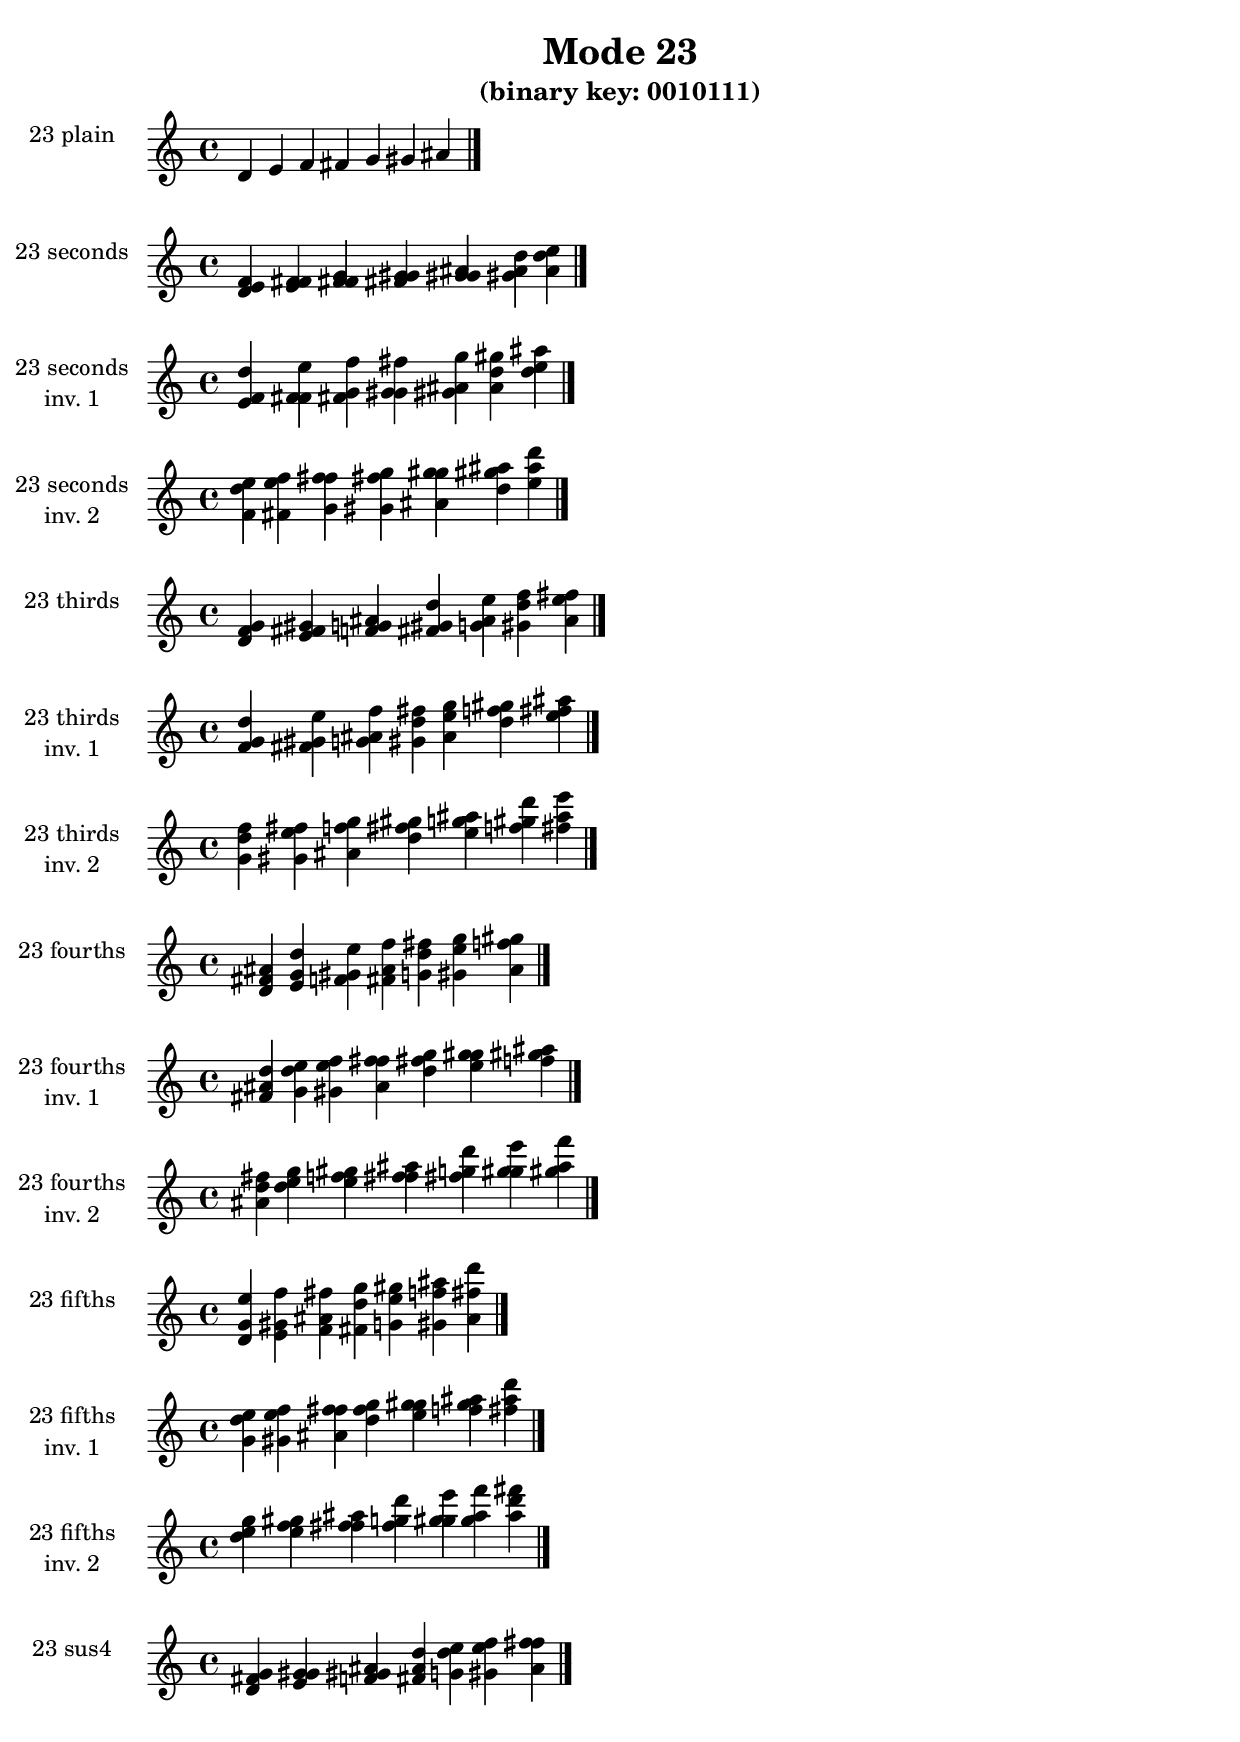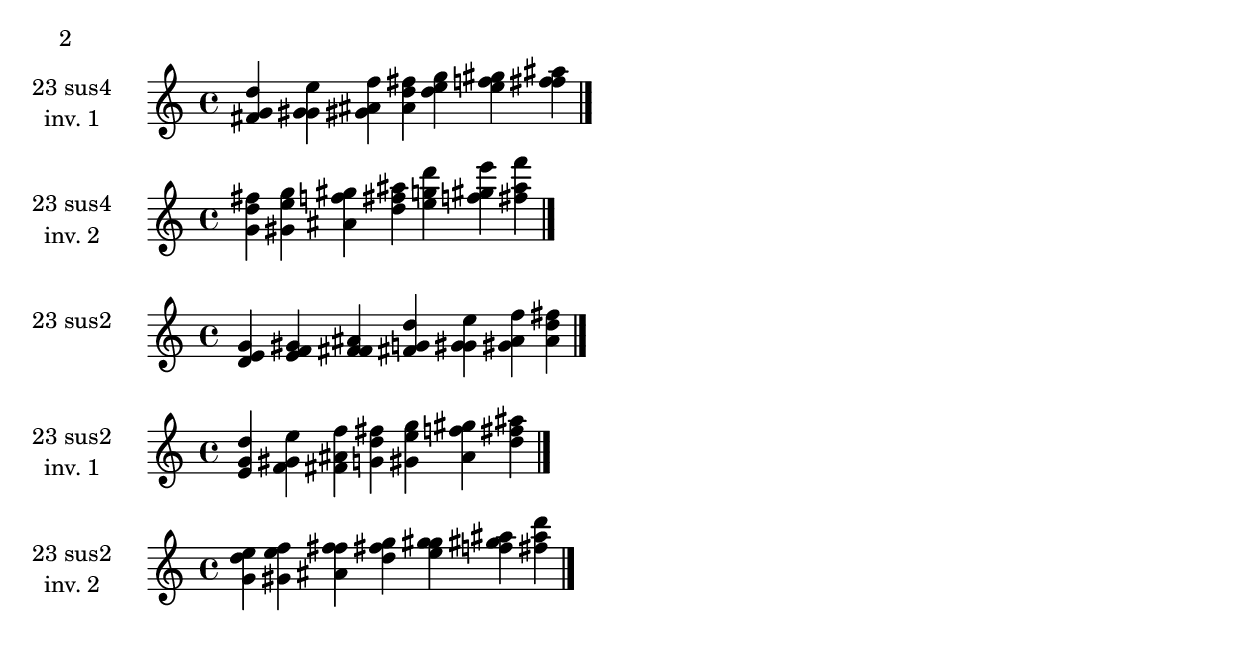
\version "2.19.0"

\header {
  title = "Mode 23"
  subtitle = "(binary key: 0010111)"
 %% Remove default LilyPond tagline
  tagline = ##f
}

\paper {
  #(set-paper-size "a4")
}

global = {
  \key c \major
  \time 4/4
  \tempo 4=100
}

\book {
  \score {
    \new Staff \with {
      instrumentName =  \markup { \column {
         \hcenter-in #14 \line { 23 plain }
         \hcenter-in #14 \line {  } } }
      midiInstrument = "oboe"
    } { \accidentalStyle "default"
        \cadenzaOn d' e' f' fis' g' gis' ais'  \cadenzaOff \bar "|." }
    \layout { }
  }
  \score {
    \new Staff \with {
      instrumentName =  \markup { \column {
         \hcenter-in #14 \line { 23 seconds }
         \hcenter-in #14 \line {  } } }
      midiInstrument = "oboe"
    } { \accidentalStyle "default"
        \cadenzaOn <d' e' f'> <e' f' fis'> <f' fis' g'> <fis' g' gis'> <g' gis' ais'> <gis' ais' d''> <ais' d'' e''>  \cadenzaOff \bar "|." }
    \layout { }
  }
  \score {
    \new Staff \with {
      instrumentName =  \markup { \column {
         \hcenter-in #14 \line { 23 seconds }
         \hcenter-in #14 \line { inv. 1 } } }
      midiInstrument = "oboe"
    } { \accidentalStyle "default"
        \cadenzaOn <e' f' d''> <f' fis' e''> <fis' g' f''> <g' gis' fis''> <gis' ais' g''> <ais' d'' gis''> <d'' e'' ais''>  \cadenzaOff \bar "|." }
    \layout { }
  }
  \score {
    \new Staff \with {
      instrumentName =  \markup { \column {
         \hcenter-in #14 \line { 23 seconds }
         \hcenter-in #14 \line { inv. 2 } } }
      midiInstrument = "oboe"
    } { \accidentalStyle "default"
        \cadenzaOn <f' d'' e''> <fis' e'' f''> <g' f'' fis''> <gis' fis'' g''> <ais' g'' gis''> <d'' gis'' ais''> <e'' ais'' d'''>  \cadenzaOff \bar "|." }
    \layout { }
  }
  \score {
    \new Staff \with {
      instrumentName =  \markup { \column {
         \hcenter-in #14 \line { 23 thirds }
         \hcenter-in #14 \line {  } } }
      midiInstrument = "oboe"
    } { \accidentalStyle "default"
        \cadenzaOn <d' f' g'> <e' fis' gis'> <f' g' ais'> <fis' gis' d''> <g' ais' e''> <gis' d'' f''> <ais' e'' fis''>  \cadenzaOff \bar "|." }
    \layout { }
  }
  \score {
    \new Staff \with {
      instrumentName =  \markup { \column {
         \hcenter-in #14 \line { 23 thirds }
         \hcenter-in #14 \line { inv. 1 } } }
      midiInstrument = "oboe"
    } { \accidentalStyle "default"
        \cadenzaOn <f' g' d''> <fis' gis' e''> <g' ais' f''> <gis' d'' fis''> <ais' e'' g''> <d'' f'' gis''> <e'' fis'' ais''>  \cadenzaOff \bar "|." }
    \layout { }
  }
  \score {
    \new Staff \with {
      instrumentName =  \markup { \column {
         \hcenter-in #14 \line { 23 thirds }
         \hcenter-in #14 \line { inv. 2 } } }
      midiInstrument = "oboe"
    } { \accidentalStyle "default"
        \cadenzaOn <g' d'' f''> <gis' e'' fis''> <ais' f'' g''> <d'' fis'' gis''> <e'' g'' ais''> <f'' gis'' d'''> <fis'' ais'' e'''>  \cadenzaOff \bar "|." }
    \layout { }
  }
  \score {
    \new Staff \with {
      instrumentName =  \markup { \column {
         \hcenter-in #14 \line { 23 fourths }
         \hcenter-in #14 \line {  } } }
      midiInstrument = "oboe"
    } { \accidentalStyle "default"
        \cadenzaOn <d' fis' ais'> <e' g' d''> <f' gis' e''> <fis' ais' f''> <g' d'' fis''> <gis' e'' g''> <ais' f'' gis''>  \cadenzaOff \bar "|." }
    \layout { }
  }
  \score {
    \new Staff \with {
      instrumentName =  \markup { \column {
         \hcenter-in #14 \line { 23 fourths }
         \hcenter-in #14 \line { inv. 1 } } }
      midiInstrument = "oboe"
    } { \accidentalStyle "default"
        \cadenzaOn <fis' ais' d''> <g' d'' e''> <gis' e'' f''> <ais' f'' fis''> <d'' fis'' g''> <e'' g'' gis''> <f'' gis'' ais''>  \cadenzaOff \bar "|." }
    \layout { }
  }
  \score {
    \new Staff \with {
      instrumentName =  \markup { \column {
         \hcenter-in #14 \line { 23 fourths }
         \hcenter-in #14 \line { inv. 2 } } }
      midiInstrument = "oboe"
    } { \accidentalStyle "default"
        \cadenzaOn <ais' d'' fis''> <d'' e'' g''> <e'' f'' gis''> <f'' fis'' ais''> <fis'' g'' d'''> <g'' gis'' e'''> <gis'' ais'' f'''>  \cadenzaOff \bar "|." }
    \layout { }
  }
  \score {
    \new Staff \with {
      instrumentName =  \markup { \column {
         \hcenter-in #14 \line { 23 fifths }
         \hcenter-in #14 \line {  } } }
      midiInstrument = "oboe"
    } { \accidentalStyle "default"
        \cadenzaOn <d' g' e''> <e' gis' f''> <f' ais' fis''> <fis' d'' g''> <g' e'' gis''> <gis' f'' ais''> <ais' fis'' d'''>  \cadenzaOff \bar "|." }
    \layout { }
  }
  \score {
    \new Staff \with {
      instrumentName =  \markup { \column {
         \hcenter-in #14 \line { 23 fifths }
         \hcenter-in #14 \line { inv. 1 } } }
      midiInstrument = "oboe"
    } { \accidentalStyle "default"
        \cadenzaOn <g' e'' d''> <gis' f'' e''> <ais' fis'' f''> <d'' g'' fis''> <e'' gis'' g''> <f'' ais'' gis''> <fis'' d''' ais''>  \cadenzaOff \bar "|." }
    \layout { }
  }
  \score {
    \new Staff \with {
      instrumentName =  \markup { \column {
         \hcenter-in #14 \line { 23 fifths }
         \hcenter-in #14 \line { inv. 2 } } }
      midiInstrument = "oboe"
    } { \accidentalStyle "default"
        \cadenzaOn <e'' d'' g''> <f'' e'' gis''> <fis'' f'' ais''> <g'' fis'' d'''> <gis'' g'' e'''> <ais'' gis'' f'''> <d''' ais'' fis'''>  \cadenzaOff \bar "|." }
    \layout { }
  }
  \score {
    \new Staff \with {
      instrumentName =  \markup { \column {
         \hcenter-in #14 \line { 23 sus4 }
         \hcenter-in #14 \line {  } } }
      midiInstrument = "oboe"
    } { \accidentalStyle "default"
        \cadenzaOn <d' fis' g'> <e' g' gis'> <f' gis' ais'> <fis' ais' d''> <g' d'' e''> <gis' e'' f''> <ais' f'' fis''>  \cadenzaOff \bar "|." }
    \layout { }
  }
  \score {
    \new Staff \with {
      instrumentName =  \markup { \column {
         \hcenter-in #14 \line { 23 sus4 }
         \hcenter-in #14 \line { inv. 1 } } }
      midiInstrument = "oboe"
    } { \accidentalStyle "default"
        \cadenzaOn <fis' g' d''> <g' gis' e''> <gis' ais' f''> <ais' d'' fis''> <d'' e'' g''> <e'' f'' gis''> <f'' fis'' ais''>  \cadenzaOff \bar "|." }
    \layout { }
  }
  \score {
    \new Staff \with {
      instrumentName =  \markup { \column {
         \hcenter-in #14 \line { 23 sus4 }
         \hcenter-in #14 \line { inv. 2 } } }
      midiInstrument = "oboe"
    } { \accidentalStyle "default"
        \cadenzaOn <g' d'' fis''> <gis' e'' g''> <ais' f'' gis''> <d'' fis'' ais''> <e'' g'' d'''> <f'' gis'' e'''> <fis'' ais'' f'''>  \cadenzaOff \bar "|." }
    \layout { }
  }
  \score {
    \new Staff \with {
      instrumentName =  \markup { \column {
         \hcenter-in #14 \line { 23 sus2 }
         \hcenter-in #14 \line {  } } }
      midiInstrument = "oboe"
    } { \accidentalStyle "default"
        \cadenzaOn <d' e' g'> <e' f' gis'> <f' fis' ais'> <fis' g' d''> <g' gis' e''> <gis' ais' f''> <ais' d'' fis''>  \cadenzaOff \bar "|." }
    \layout { }
  }
  \score {
    \new Staff \with {
      instrumentName =  \markup { \column {
         \hcenter-in #14 \line { 23 sus2 }
         \hcenter-in #14 \line { inv. 1 } } }
      midiInstrument = "oboe"
    } { \accidentalStyle "default"
        \cadenzaOn <e' g' d''> <f' gis' e''> <fis' ais' f''> <g' d'' fis''> <gis' e'' g''> <ais' f'' gis''> <d'' fis'' ais''>  \cadenzaOff \bar "|." }
    \layout { }
  }
  \score {
    \new Staff \with {
      instrumentName =  \markup { \column {
         \hcenter-in #14 \line { 23 sus2 }
         \hcenter-in #14 \line { inv. 2 } } }
      midiInstrument = "oboe"
    } { \accidentalStyle "default"
        \cadenzaOn <g' d'' e''> <gis' e'' f''> <ais' f'' fis''> <d'' fis'' g''> <e'' g'' gis''> <f'' gis'' ais''> <fis'' ais'' d'''>  \cadenzaOff \bar "|." }
    \layout { }
  }
}

\book {
  \bookOutputSuffix "plain_"
  \score {
    \new Staff \with {
      instrumentName =  \markup { \column {
         \hcenter-in #14 \line { 23 plain }
         \hcenter-in #14 \line {  } } }
      midiInstrument = "oboe"
    } { \accidentalStyle "default"
        \cadenzaOn d' e' f' fis' g' gis' ais'  \cadenzaOff \bar "|." }
    \midi { }
  }
}
\book {
  \bookOutputSuffix "seconds_"
  \score {
    \new Staff \with {
      instrumentName =  \markup { \column {
         \hcenter-in #14 \line { 23 seconds }
         \hcenter-in #14 \line {  } } }
      midiInstrument = "oboe"
    } { \accidentalStyle "default"
        \cadenzaOn <d' e' f'> <e' f' fis'> <f' fis' g'> <fis' g' gis'> <g' gis' ais'> <gis' ais' d''> <ais' d'' e''>  \cadenzaOff \bar "|." }
    \midi { }
  }
}
\book {
  \bookOutputSuffix "seconds_inv. 1"
  \score {
    \new Staff \with {
      instrumentName =  \markup { \column {
         \hcenter-in #14 \line { 23 seconds }
         \hcenter-in #14 \line { inv. 1 } } }
      midiInstrument = "oboe"
    } { \accidentalStyle "default"
        \cadenzaOn <e' f' d''> <f' fis' e''> <fis' g' f''> <g' gis' fis''> <gis' ais' g''> <ais' d'' gis''> <d'' e'' ais''>  \cadenzaOff \bar "|." }
    \midi { }
  }
}
\book {
  \bookOutputSuffix "seconds_inv. 2"
  \score {
    \new Staff \with {
      instrumentName =  \markup { \column {
         \hcenter-in #14 \line { 23 seconds }
         \hcenter-in #14 \line { inv. 2 } } }
      midiInstrument = "oboe"
    } { \accidentalStyle "default"
        \cadenzaOn <f' d'' e''> <fis' e'' f''> <g' f'' fis''> <gis' fis'' g''> <ais' g'' gis''> <d'' gis'' ais''> <e'' ais'' d'''>  \cadenzaOff \bar "|." }
    \midi { }
  }
}
\book {
  \bookOutputSuffix "thirds_"
  \score {
    \new Staff \with {
      instrumentName =  \markup { \column {
         \hcenter-in #14 \line { 23 thirds }
         \hcenter-in #14 \line {  } } }
      midiInstrument = "oboe"
    } { \accidentalStyle "default"
        \cadenzaOn <d' f' g'> <e' fis' gis'> <f' g' ais'> <fis' gis' d''> <g' ais' e''> <gis' d'' f''> <ais' e'' fis''>  \cadenzaOff \bar "|." }
    \midi { }
  }
}
\book {
  \bookOutputSuffix "thirds_inv. 1"
  \score {
    \new Staff \with {
      instrumentName =  \markup { \column {
         \hcenter-in #14 \line { 23 thirds }
         \hcenter-in #14 \line { inv. 1 } } }
      midiInstrument = "oboe"
    } { \accidentalStyle "default"
        \cadenzaOn <f' g' d''> <fis' gis' e''> <g' ais' f''> <gis' d'' fis''> <ais' e'' g''> <d'' f'' gis''> <e'' fis'' ais''>  \cadenzaOff \bar "|." }
    \midi { }
  }
}
\book {
  \bookOutputSuffix "thirds_inv. 2"
  \score {
    \new Staff \with {
      instrumentName =  \markup { \column {
         \hcenter-in #14 \line { 23 thirds }
         \hcenter-in #14 \line { inv. 2 } } }
      midiInstrument = "oboe"
    } { \accidentalStyle "default"
        \cadenzaOn <g' d'' f''> <gis' e'' fis''> <ais' f'' g''> <d'' fis'' gis''> <e'' g'' ais''> <f'' gis'' d'''> <fis'' ais'' e'''>  \cadenzaOff \bar "|." }
    \midi { }
  }
}
\book {
  \bookOutputSuffix "fourths_"
  \score {
    \new Staff \with {
      instrumentName =  \markup { \column {
         \hcenter-in #14 \line { 23 fourths }
         \hcenter-in #14 \line {  } } }
      midiInstrument = "oboe"
    } { \accidentalStyle "default"
        \cadenzaOn <d' fis' ais'> <e' g' d''> <f' gis' e''> <fis' ais' f''> <g' d'' fis''> <gis' e'' g''> <ais' f'' gis''>  \cadenzaOff \bar "|." }
    \midi { }
  }
}
\book {
  \bookOutputSuffix "fourths_inv. 1"
  \score {
    \new Staff \with {
      instrumentName =  \markup { \column {
         \hcenter-in #14 \line { 23 fourths }
         \hcenter-in #14 \line { inv. 1 } } }
      midiInstrument = "oboe"
    } { \accidentalStyle "default"
        \cadenzaOn <fis' ais' d''> <g' d'' e''> <gis' e'' f''> <ais' f'' fis''> <d'' fis'' g''> <e'' g'' gis''> <f'' gis'' ais''>  \cadenzaOff \bar "|." }
    \midi { }
  }
}
\book {
  \bookOutputSuffix "fourths_inv. 2"
  \score {
    \new Staff \with {
      instrumentName =  \markup { \column {
         \hcenter-in #14 \line { 23 fourths }
         \hcenter-in #14 \line { inv. 2 } } }
      midiInstrument = "oboe"
    } { \accidentalStyle "default"
        \cadenzaOn <ais' d'' fis''> <d'' e'' g''> <e'' f'' gis''> <f'' fis'' ais''> <fis'' g'' d'''> <g'' gis'' e'''> <gis'' ais'' f'''>  \cadenzaOff \bar "|." }
    \midi { }
  }
}
\book {
  \bookOutputSuffix "fifths_"
  \score {
    \new Staff \with {
      instrumentName =  \markup { \column {
         \hcenter-in #14 \line { 23 fifths }
         \hcenter-in #14 \line {  } } }
      midiInstrument = "oboe"
    } { \accidentalStyle "default"
        \cadenzaOn <d' g' e''> <e' gis' f''> <f' ais' fis''> <fis' d'' g''> <g' e'' gis''> <gis' f'' ais''> <ais' fis'' d'''>  \cadenzaOff \bar "|." }
    \midi { }
  }
}
\book {
  \bookOutputSuffix "fifths_inv. 1"
  \score {
    \new Staff \with {
      instrumentName =  \markup { \column {
         \hcenter-in #14 \line { 23 fifths }
         \hcenter-in #14 \line { inv. 1 } } }
      midiInstrument = "oboe"
    } { \accidentalStyle "default"
        \cadenzaOn <g' e'' d''> <gis' f'' e''> <ais' fis'' f''> <d'' g'' fis''> <e'' gis'' g''> <f'' ais'' gis''> <fis'' d''' ais''>  \cadenzaOff \bar "|." }
    \midi { }
  }
}
\book {
  \bookOutputSuffix "fifths_inv. 2"
  \score {
    \new Staff \with {
      instrumentName =  \markup { \column {
         \hcenter-in #14 \line { 23 fifths }
         \hcenter-in #14 \line { inv. 2 } } }
      midiInstrument = "oboe"
    } { \accidentalStyle "default"
        \cadenzaOn <e'' d'' g''> <f'' e'' gis''> <fis'' f'' ais''> <g'' fis'' d'''> <gis'' g'' e'''> <ais'' gis'' f'''> <d''' ais'' fis'''>  \cadenzaOff \bar "|." }
    \midi { }
  }
}
\book {
  \bookOutputSuffix "sus4_"
  \score {
    \new Staff \with {
      instrumentName =  \markup { \column {
         \hcenter-in #14 \line { 23 sus4 }
         \hcenter-in #14 \line {  } } }
      midiInstrument = "oboe"
    } { \accidentalStyle "default"
        \cadenzaOn <d' fis' g'> <e' g' gis'> <f' gis' ais'> <fis' ais' d''> <g' d'' e''> <gis' e'' f''> <ais' f'' fis''>  \cadenzaOff \bar "|." }
    \midi { }
  }
}
\book {
  \bookOutputSuffix "sus4_inv. 1"
  \score {
    \new Staff \with {
      instrumentName =  \markup { \column {
         \hcenter-in #14 \line { 23 sus4 }
         \hcenter-in #14 \line { inv. 1 } } }
      midiInstrument = "oboe"
    } { \accidentalStyle "default"
        \cadenzaOn <fis' g' d''> <g' gis' e''> <gis' ais' f''> <ais' d'' fis''> <d'' e'' g''> <e'' f'' gis''> <f'' fis'' ais''>  \cadenzaOff \bar "|." }
    \midi { }
  }
}
\book {
  \bookOutputSuffix "sus4_inv. 2"
  \score {
    \new Staff \with {
      instrumentName =  \markup { \column {
         \hcenter-in #14 \line { 23 sus4 }
         \hcenter-in #14 \line { inv. 2 } } }
      midiInstrument = "oboe"
    } { \accidentalStyle "default"
        \cadenzaOn <g' d'' fis''> <gis' e'' g''> <ais' f'' gis''> <d'' fis'' ais''> <e'' g'' d'''> <f'' gis'' e'''> <fis'' ais'' f'''>  \cadenzaOff \bar "|." }
    \midi { }
  }
}
\book {
  \bookOutputSuffix "sus2_"
  \score {
    \new Staff \with {
      instrumentName =  \markup { \column {
         \hcenter-in #14 \line { 23 sus2 }
         \hcenter-in #14 \line {  } } }
      midiInstrument = "oboe"
    } { \accidentalStyle "default"
        \cadenzaOn <d' e' g'> <e' f' gis'> <f' fis' ais'> <fis' g' d''> <g' gis' e''> <gis' ais' f''> <ais' d'' fis''>  \cadenzaOff \bar "|." }
    \midi { }
  }
}
\book {
  \bookOutputSuffix "sus2_inv. 1"
  \score {
    \new Staff \with {
      instrumentName =  \markup { \column {
         \hcenter-in #14 \line { 23 sus2 }
         \hcenter-in #14 \line { inv. 1 } } }
      midiInstrument = "oboe"
    } { \accidentalStyle "default"
        \cadenzaOn <e' g' d''> <f' gis' e''> <fis' ais' f''> <g' d'' fis''> <gis' e'' g''> <ais' f'' gis''> <d'' fis'' ais''>  \cadenzaOff \bar "|." }
    \midi { }
  }
}
\book {
  \bookOutputSuffix "sus2_inv. 2"
  \score {
    \new Staff \with {
      instrumentName =  \markup { \column {
         \hcenter-in #14 \line { 23 sus2 }
         \hcenter-in #14 \line { inv. 2 } } }
      midiInstrument = "oboe"
    } { \accidentalStyle "default"
        \cadenzaOn <g' d'' e''> <gis' e'' f''> <ais' f'' fis''> <d'' fis'' g''> <e'' g'' gis''> <f'' gis'' ais''> <fis'' ais'' d'''>  \cadenzaOff \bar "|." }
    \midi { }
  }
}
